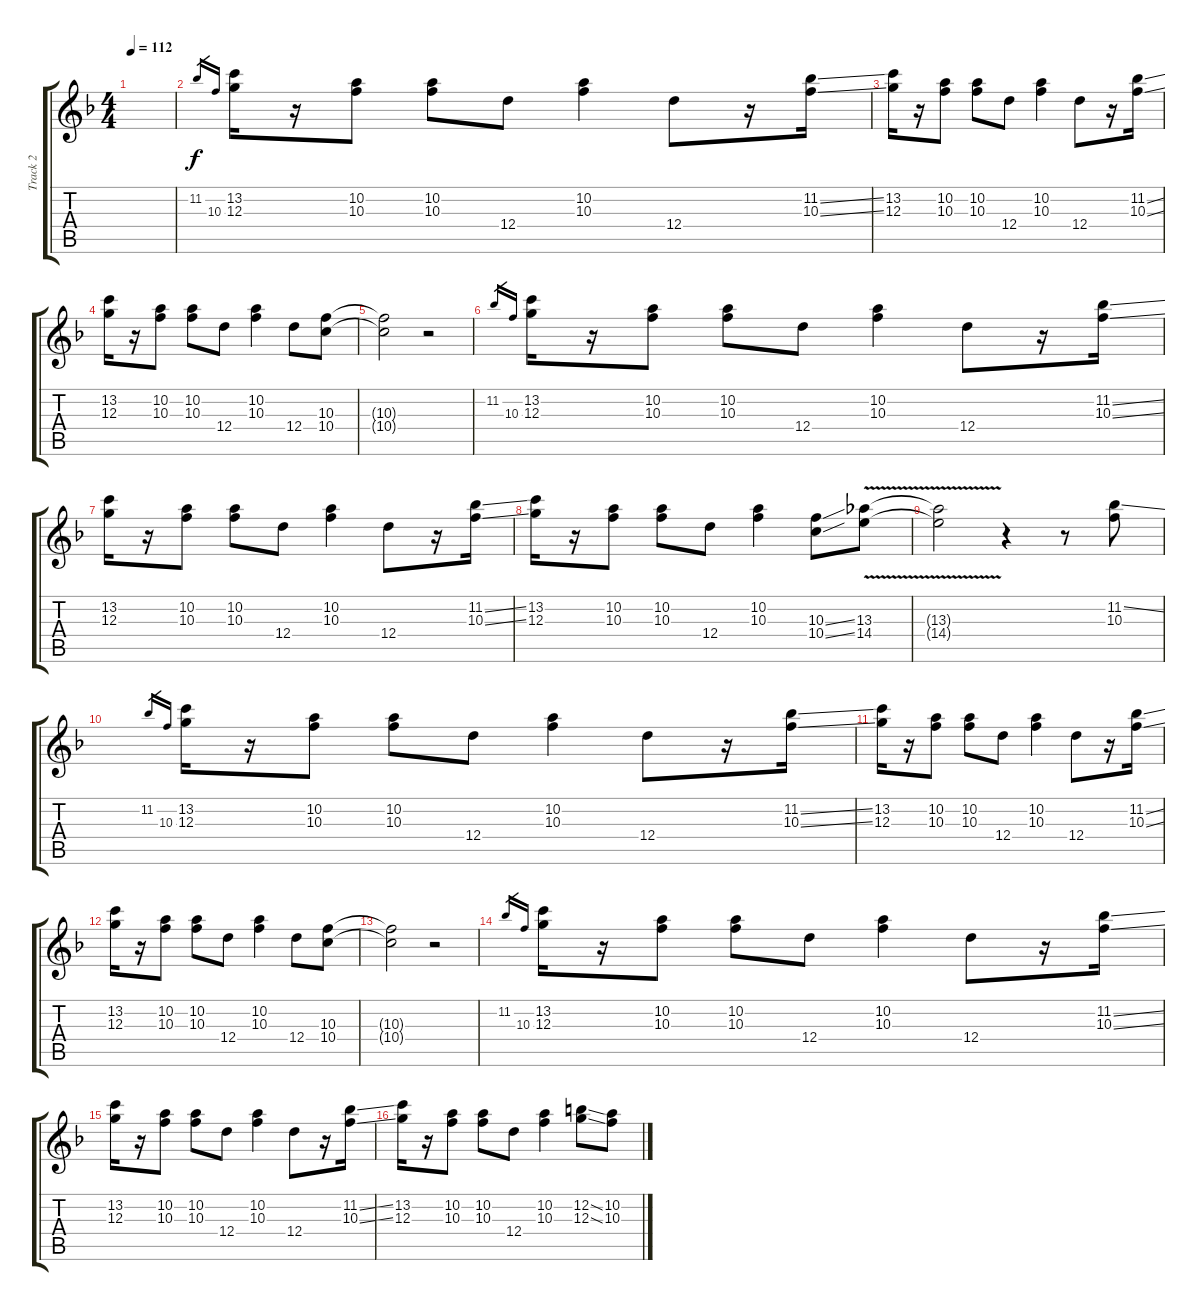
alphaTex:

\track ("Track 2" "Track 2") {instrument electricguitarjazz}
\staff {score tabs}
\tuning (E4 B3 G3 D3 A2 E2) {hide}
\ts (4 4)
\tempo 112
\clef g2
\ks f
|
11.2.16{gr} 10.3.16{gr} (13.2 12.3).16 r.16 (10.2 10.3).8 (10.2 10.3).8 12.4.8 (10.2 10.3).4 12.4.8 r.16 (11.2{ss} 10.3{ss}).16 |
(13.2 12.3).16 r.16 (10.2 10.3).8 (10.2 10.3).8 12.4.8 (10.2 10.3).4 12.4.8 r.16 (11.2{ss} 10.3{ss}).16 |
(13.2 12.3).16 r.16 (10.2 10.3).8 (10.2 10.3).8 12.4.8 (10.2 10.3).4 12.4.8 (10.3 10.4).8 |
(10.3{t} 10.4{t}).2 r.2 |
11.2.16{gr} 10.3.16{gr} (13.2 12.3).16 r.16 (10.2 10.3).8 (10.2 10.3).8 12.4.8 (10.2 10.3).4 12.4.8 r.16 (11.2{ss} 10.3{ss}).16 |
(13.2 12.3).16 r.16 (10.2 10.3).8 (10.2 10.3).8 12.4.8 (10.2 10.3).4 12.4.8 r.16 (11.2{ss} 10.3{ss}).16 |
(13.2 12.3).16 r.16 (10.2 10.3).8 (10.2 10.3).8 12.4.8 (10.2 10.3).4 (10.3{ss} 10.4{ss}).8 (13.3{v} 14.4{v}).8 |
(13.3{t} 14.4{t}).2 r.4 r.8 (11.2{ss} 10.3).8 |
11.2.16{gr} 10.3.16{gr} (13.2 12.3).16 r.16 (10.2 10.3).8 (10.2 10.3).8 12.4.8 (10.2 10.3).4 12.4.8 r.16 (11.2{ss} 10.3{ss}).16 |
(13.2 12.3).16 r.16 (10.2 10.3).8 (10.2 10.3).8 12.4.8 (10.2 10.3).4 12.4.8 r.16 (11.2{ss} 10.3{ss}).16 |
(13.2 12.3).16 r.16 (10.2 10.3).8 (10.2 10.3).8 12.4.8 (10.2 10.3).4 12.4.8 (10.3 10.4).8 |
(10.3{t} 10.4{t}).2 r.2 |
11.2.16{gr} 10.3.16{gr} (13.2 12.3).16 r.16 (10.2 10.3).8 (10.2 10.3).8 12.4.8 (10.2 10.3).4 12.4.8 r.16 (11.2{ss} 10.3{ss}).16 |
(13.2 12.3).16 r.16 (10.2 10.3).8 (10.2 10.3).8 12.4.8 (10.2 10.3).4 12.4.8 r.16 (11.2{ss} 10.3{ss}).16 |
(13.2 12.3).16 r.16 (10.2 10.3).8 (10.2 10.3).8 12.4.8 (10.2 10.3).4 (12.2{ss} 12.3{ss}).8 (10.2 10.3).8
